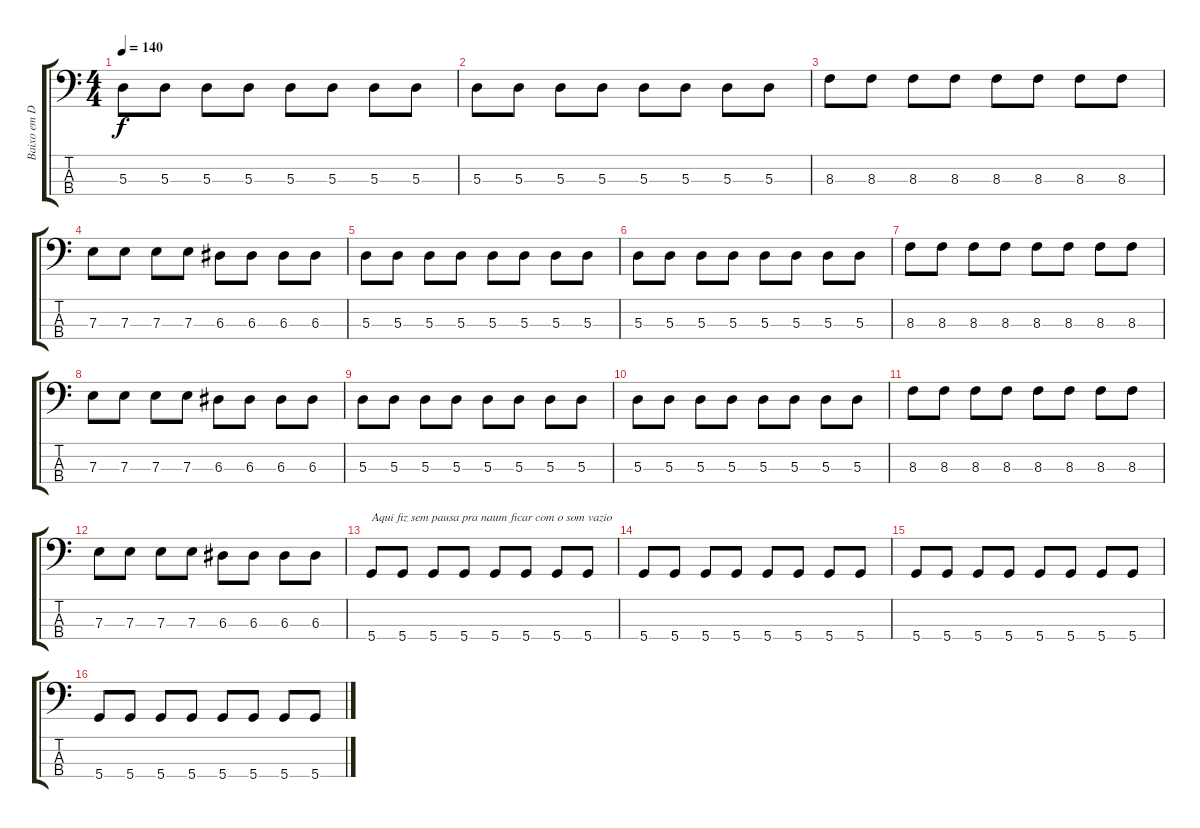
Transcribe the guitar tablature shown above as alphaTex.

\track ("Baixo em D" "Baixo em D") {instrument electricbassfinger}
\staff {score tabs}
\tuning (G2 D2 A1 D1) {hide}
\ts (4 4)
\tempo 140
\clef f4
\ks c
5.3.8{dy f} 5.3.8 5.3.8 5.3.8 5.3.8 5.3.8 5.3.8 5.3.8 |
5.3.8 5.3.8 5.3.8 5.3.8 5.3.8 5.3.8 5.3.8 5.3.8 |
8.3.8 8.3.8 8.3.8 8.3.8 8.3.8 8.3.8 8.3.8 8.3.8 |
7.3.8 7.3.8 7.3.8 7.3.8 6.3.8 6.3.8 6.3.8 6.3.8 |
5.3.8 5.3.8 5.3.8 5.3.8 5.3.8 5.3.8 5.3.8 5.3.8 |
5.3.8 5.3.8 5.3.8 5.3.8 5.3.8 5.3.8 5.3.8 5.3.8 |
8.3.8 8.3.8 8.3.8 8.3.8 8.3.8 8.3.8 8.3.8 8.3.8 |
7.3.8 7.3.8 7.3.8 7.3.8 6.3.8 6.3.8 6.3.8 6.3.8 |
5.3.8 5.3.8 5.3.8 5.3.8 5.3.8 5.3.8 5.3.8 5.3.8 |
5.3.8 5.3.8 5.3.8 5.3.8 5.3.8 5.3.8 5.3.8 5.3.8 |
8.3.8 8.3.8 8.3.8 8.3.8 8.3.8 8.3.8 8.3.8 8.3.8 |
7.3.8 7.3.8 7.3.8 7.3.8 6.3.8 6.3.8 6.3.8 6.3.8 |
5.4.8{txt "Aqui fiz sem pausa pra naum ficar com o som vazio"} 5.4.8 5.4.8 5.4.8 5.4.8 5.4.8 5.4.8 5.4.8 |
5.4.8 5.4.8 5.4.8 5.4.8 5.4.8 5.4.8 5.4.8 5.4.8 |
5.4.8 5.4.8 5.4.8 5.4.8 5.4.8 5.4.8 5.4.8 5.4.8 |
5.4.8 5.4.8 5.4.8 5.4.8 5.4.8 5.4.8 5.4.8 5.4.8
